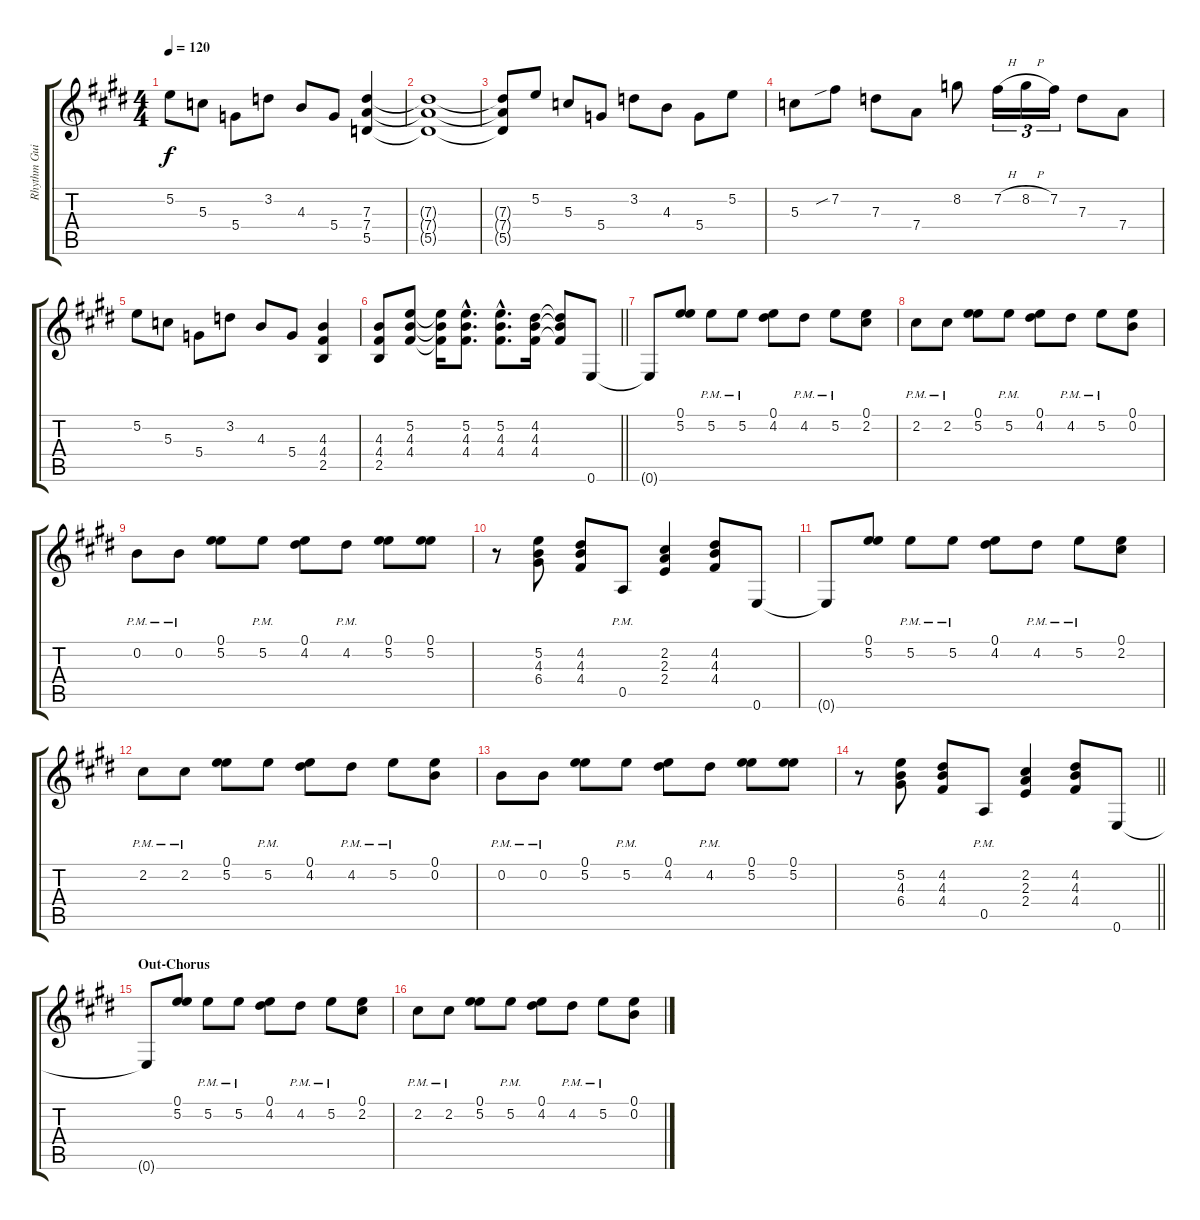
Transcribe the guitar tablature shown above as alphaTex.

\track ("Rhythm Guitar" "Rhythm Gui") {instrument distortionguitar}
\staff {score tabs}
\tuning (E4 B3 G3 D3 A2 E2) {hide}
\ts (4 4)
\tempo 120
\clef g2
\ks e
5.2.8{dy f} 5.3.8 5.4.8 3.2.8 4.3.8 5.4.8 (7.3 7.4 5.5).4 |
(7.3{t} 7.4{t} 5.5{t}).1 |
(7.3{t} 7.4{t} 5.5{t}).8 5.2.8 5.3.8 5.4.8 3.2.8 4.3.8 5.4.8 5.2.8 |
5.3.8 7.2{sib}.8 7.3.8 7.4.8 8.2.8 7.2{h}.16{tu (3 2)} 8.2{h}.16{tu (3 2)} 7.2.16{tu (3 2)} 7.3.8 7.4.8 |
5.2.8 5.3.8 5.4.8 3.2.8 4.3.8 5.4.8 (4.3 4.4 2.5).4 |
\barLineRight lightlight
(4.3 4.4 2.5).8 (5.2 4.3 4.4).8 (5.2{t} 4.3{t} 4.4{t}).16 (5.2{hac} 4.3{hac} 4.4{hac}).8{d} (5.2{hac} 4.3{hac} 4.4{hac}).8{d} (4.2 4.3 4.4).16 (4.2{t} 4.3{t} 4.4{t}).8 0.6.8 |
0.6{t}.8 (0.1 5.2).8 5.2{pm}.8 5.2{pm}.8 (0.1 4.2).8 4.2{pm}.8 5.2{pm}.8 (0.1 2.2).8 |
2.2{pm}.8 2.2{pm}.8 (0.1 5.2).8 5.2{pm}.8 (0.1 4.2).8 4.2{pm}.8 5.2{pm}.8 (0.1 0.2).8 |
0.2{pm}.8 0.2{pm}.8 (0.1 5.2).8 5.2{pm}.8 (0.1 4.2).8 4.2{pm}.8 (0.1 5.2).8 (0.1 5.2).8 |
r.8 (5.2 4.3 6.4).8 (4.2 4.3 4.4).8 0.5{pm}.8 (2.2 2.3 2.4).4 (4.2 4.3 4.4).8 0.6.8 |
0.6{t}.8 (0.1 5.2).8 5.2{pm}.8 5.2{pm}.8 (0.1 4.2).8 4.2{pm}.8 5.2{pm}.8 (0.1 2.2).8 |
2.2{pm}.8 2.2{pm}.8 (0.1 5.2).8 5.2{pm}.8 (0.1 4.2).8 4.2{pm}.8 5.2{pm}.8 (0.1 0.2).8 |
0.2{pm}.8 0.2{pm}.8 (0.1 5.2).8 5.2{pm}.8 (0.1 4.2).8 4.2{pm}.8 (0.1 5.2).8 (0.1 5.2).8 |
\barLineRight lightlight
r.8 (5.2 4.3 6.4).8 (4.2 4.3 4.4).8 0.5{pm}.8 (2.2 2.3 2.4).4 (4.2 4.3 4.4).8 0.6.8 |
\section ("" "Out-Chorus")
0.6{t}.8 (0.1 5.2).8 5.2{pm}.8 5.2{pm}.8 (0.1 4.2).8 4.2{pm}.8 5.2{pm}.8 (0.1 2.2).8 |
2.2{pm}.8 2.2{pm}.8 (0.1 5.2).8 5.2{pm}.8 (0.1 4.2).8 4.2{pm}.8 5.2{pm}.8 (0.1 0.2).8
